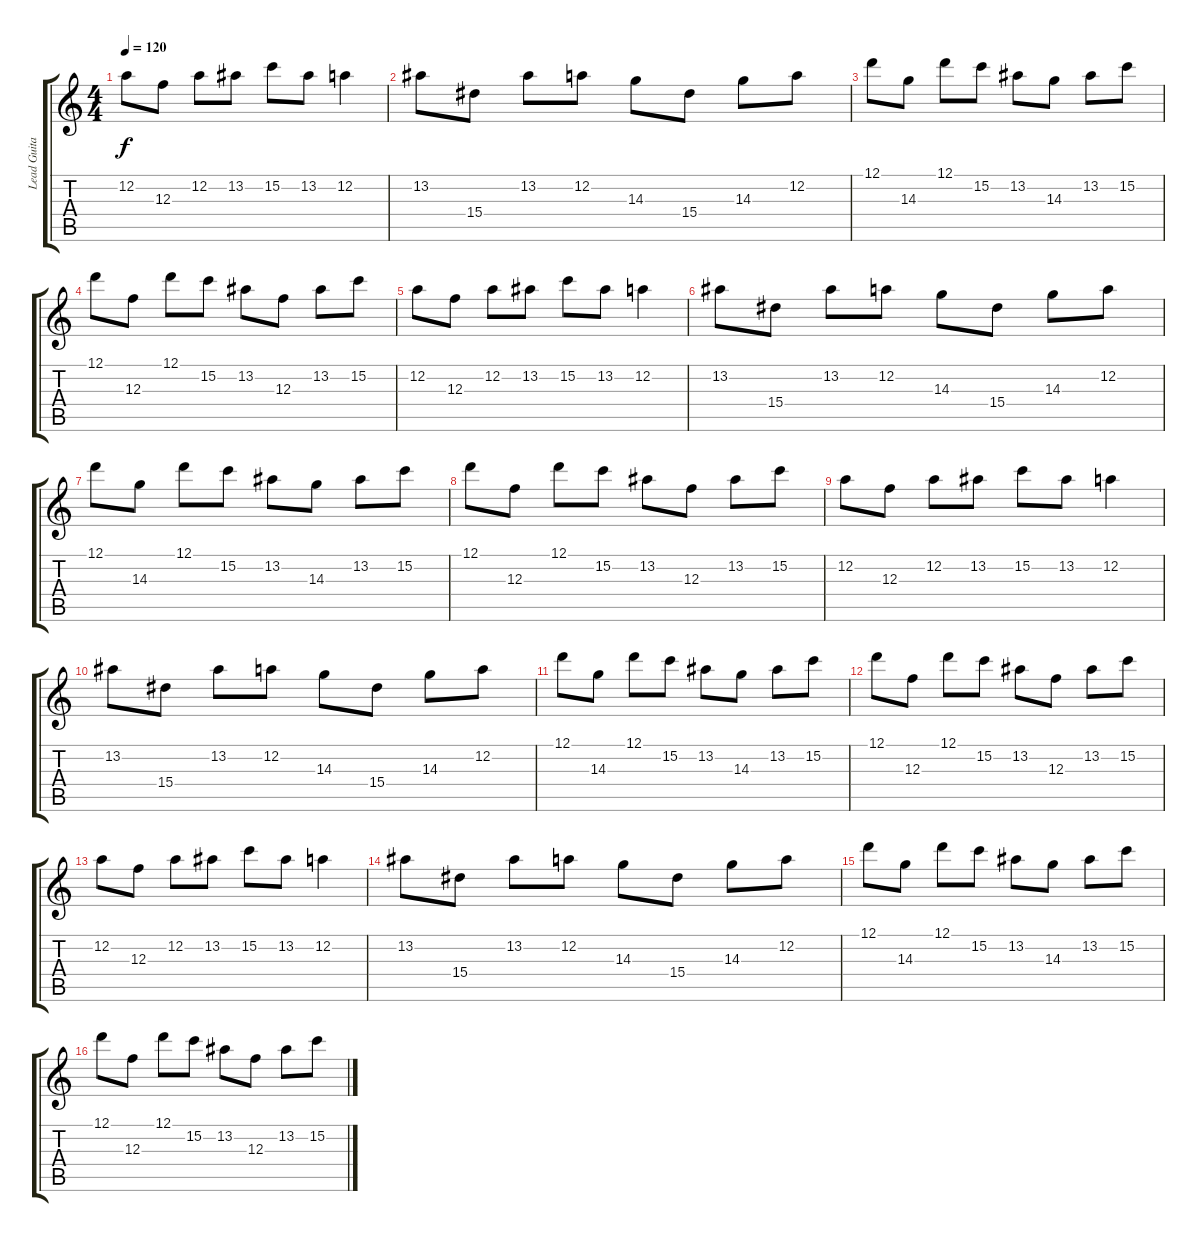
\track ("Lead Guitar" "Lead Guita") {instrument overdrivenguitar}
\staff {score tabs}
\tuning (D4 A3 F3 C3 G2 D2) {hide}
\ts (4 4)
\tempo 120
\clef g2
\ks c
12.2.8{dy f} 12.3.8 12.2.8 13.2.8 15.2.8 13.2.8 12.2.4 |
13.2.8 15.4.8{volume 8} 13.2.8 12.2.8 14.3.8 15.4.8 14.3.8 12.2.8 |
12.1.8 14.3.8 12.1.8 15.2.8 13.2.8 14.3.8 13.2.8 15.2.8 |
12.1.8 12.3.8 12.1.8 15.2.8 13.2.8 12.3.8 13.2.8 15.2.8 |
12.2.8 12.3.8 12.2.8 13.2.8 15.2.8 13.2.8 12.2.4 |
13.2.8 15.4.8{volume 6} 13.2.8 12.2.8 14.3.8 15.4.8 14.3.8 12.2.8 |
12.1.8 14.3.8 12.1.8 15.2.8 13.2.8 14.3.8 13.2.8 15.2.8 |
12.1.8 12.3.8 12.1.8 15.2.8 13.2.8 12.3.8 13.2.8 15.2.8 |
12.2.8 12.3.8 12.2.8 13.2.8 15.2.8 13.2.8 12.2.4 |
13.2.8 15.4.8{volume 4} 13.2.8 12.2.8 14.3.8 15.4.8 14.3.8 12.2.8 |
12.1.8 14.3.8 12.1.8 15.2.8 13.2.8 14.3.8 13.2.8 15.2.8 |
12.1.8 12.3.8 12.1.8 15.2.8 13.2.8 12.3.8 13.2.8 15.2.8 |
12.2.8 12.3.8 12.2.8 13.2.8 15.2.8 13.2.8 12.2.4 |
13.2.8{volume 2} 15.4.8 13.2.8 12.2.8 14.3.8 15.4.8 14.3.8 12.2.8 |
12.1.8 14.3.8 12.1.8 15.2.8 13.2.8 14.3.8 13.2.8 15.2.8 |
12.1.8 12.3.8 12.1.8 15.2.8 13.2.8 12.3.8 13.2.8 15.2.8
